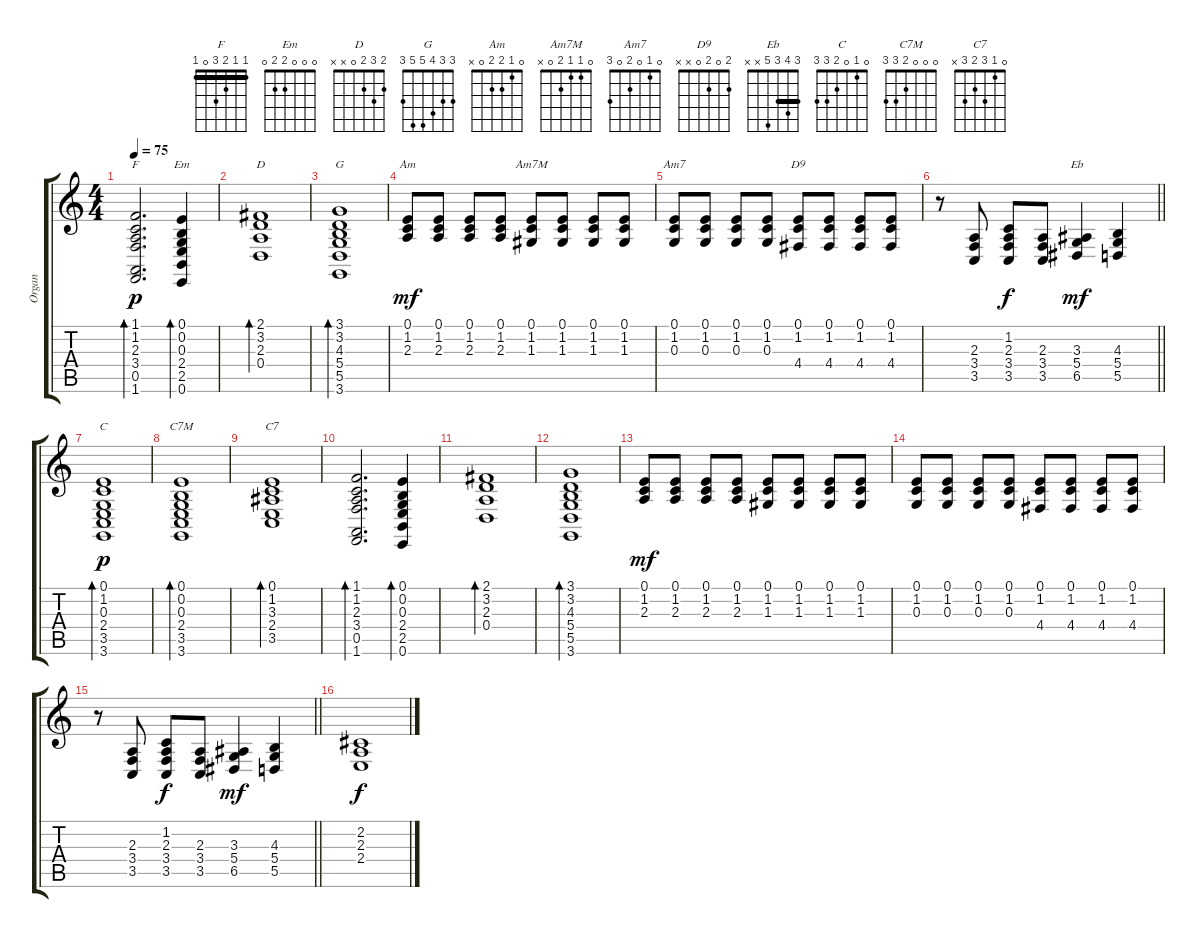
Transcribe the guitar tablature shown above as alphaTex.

\track ("Organ" "Organ") {instrument drawbarorgan}
\staff {score tabs}
\tuning (E4 B3 G3 D3 A2 E2) {hide}
\chord ("F" 1 1 2 3 0 1) {barre 1}
\chord ("Em" 0 0 0 2 2 0)
\chord ("D" 2 3 2 0 x x) {barre 0}
\chord ("G" 3 3 4 5 5 3) {barre 0}
\chord ("Am" 0 1 2 2 0 x)
\chord ("Am7M" 0 1 1 2 0 x)
\chord ("Am7" 0 1 0 2 0 3)
\chord ("D9" 2 0 2 0 x x)
\chord ("Eb" 3 4 3 5 x x) {barre 3}
\chord ("C" 0 1 0 2 3 3)
\chord ("C7M" 0 0 0 2 3 3)
\chord ("C7" 0 1 3 2 3 x)
\ts (4 4)
\tempo 75
\clef g2
\ks c
(1.1 1.2 2.3 3.4 0.5 1.6).2{d bd 60 ch "F" dy p} (0.1 0.2 0.3 2.4 2.5 0.6).4{bd 60 ch "Em"} |
(2.1 3.2 2.3 0.4).1{bd 60 ch "D"} |
(3.1 3.2 4.3 5.4 5.5 3.6).1{bd 60 ch "G"} |
(0.1 1.2 2.3).8{ch "Am" dy mf} (0.1 1.2 2.3).8 (0.1 1.2 2.3).8 (0.1 1.2 2.3).8 (0.1 1.2 1.3).8{ch "Am7M"} (0.1 1.2 1.3).8 (0.1 1.2 1.3).8 (0.1 1.2 1.3).8 |
(0.1 1.2 0.3).8{ch "Am7"} (0.1 1.2 0.3).8 (0.1 1.2 0.3).8 (0.1 1.2 0.3).8 (0.1 1.2 4.4).8{ch "D9"} (0.1 1.2 4.4).8 (0.1 1.2 4.4).8 (0.1 1.2 4.4).8 |
\barLineRight lightlight
r.8 (2.3 3.4 3.5).8 (1.2 2.3 3.4 3.5).8{dy f} (2.3 3.4 3.5).8 (3.3 5.4 6.5).4{ch "Eb" dy mf} (4.3 5.4 5.5).4 |
(0.1 1.2 0.3 2.4 3.5 3.6).1{bd 60 ch "C" dy p} |
(0.1 0.2 0.3 2.4 3.5 3.6).1{bd 60 ch "C7M"} |
(0.1 1.2 3.3 2.4 3.5).1{bd 60 ch "C7"} |
(1.1 1.2 2.3 3.4 0.5 1.6).2{d bd 60} (0.1 0.2 0.3 2.4 2.5 0.6).4{bd 60} |
(2.1 3.2 2.3 0.4).1{bd 60} |
(3.1 3.2 4.3 5.4 5.5 3.6).1{bd 60} |
(0.1 1.2 2.3).8{dy mf} (0.1 1.2 2.3).8 (0.1 1.2 2.3).8 (0.1 1.2 2.3).8 (0.1 1.2 1.3).8 (0.1 1.2 1.3).8 (0.1 1.2 1.3).8 (0.1 1.2 1.3).8 |
(0.1 1.2 0.3).8 (0.1 1.2 0.3).8 (0.1 1.2 0.3).8 (0.1 1.2 0.3).8 (0.1 1.2 4.4).8 (0.1 1.2 4.4).8 (0.1 1.2 4.4).8 (0.1 1.2 4.4).8 |
\barLineRight lightlight
r.8 (2.3 3.4 3.5).8 (1.2 2.3 3.4 3.5).8{dy f} (2.3 3.4 3.5).8 (3.3 5.4 6.5).4{dy mf} (4.3 5.4 5.5).4 |
(2.2 2.3 2.4).1{dy f}
